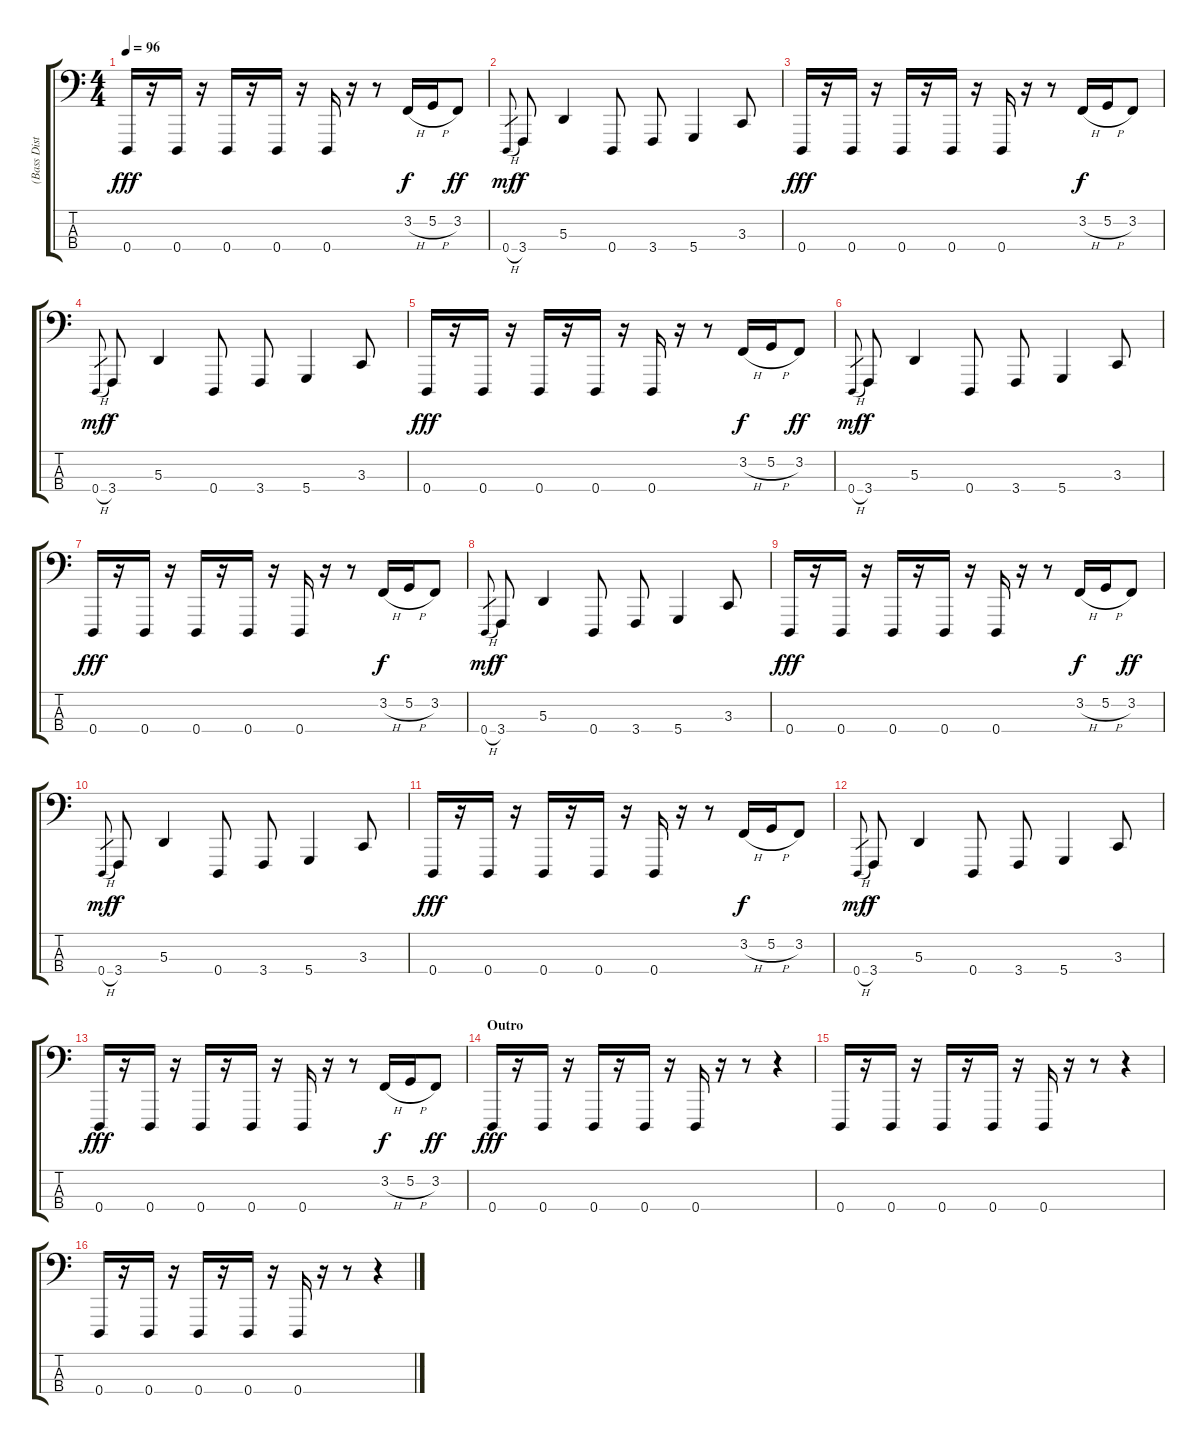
\track ("(Bass Distorsion)" "(Bass Dist") {instrument lead8bassandlead}
\staff {score tabs}
\tuning (G2 D2 A1 D1) {hide}
\ts (4 4)
\tempo 96
\clef f4
\ks c
0.4.16{dy fff} r.16 0.4.16 r.16 0.4.16 r.16 0.4.16 r.16 0.4.16 r.16 r.8 3.2{h}.16{dy f} 5.2{h}.16 3.2.8{dy ff} |
0.4{h}.8{gr dy mf} 3.4.8{dy f} 5.3.4 0.4.8 3.4.8 5.4.4 3.3.8 |
0.4.16{dy fff} r.16 0.4.16 r.16 0.4.16 r.16 0.4.16 r.16 0.4.16 r.16 r.8 3.2{h}.16{dy f} 5.2{h}.16 3.2.8 |
0.4{h}.8{gr dy mf} 3.4.8{dy f} 5.3.4 0.4.8 3.4.8 5.4.4 3.3.8 |
0.4.16{dy fff} r.16 0.4.16 r.16 0.4.16 r.16 0.4.16 r.16 0.4.16 r.16 r.8 3.2{h}.16{dy f} 5.2{h}.16 3.2.8{dy ff} |
0.4{h}.8{gr dy mf} 3.4.8{dy f} 5.3.4 0.4.8 3.4.8 5.4.4 3.3.8 |
0.4.16{dy fff} r.16 0.4.16 r.16 0.4.16 r.16 0.4.16 r.16 0.4.16 r.16 r.8 3.2{h}.16{dy f} 5.2{h}.16 3.2.8 |
0.4{h}.8{gr dy mf} 3.4.8{dy f} 5.3.4 0.4.8 3.4.8 5.4.4 3.3.8 |
0.4.16{dy fff} r.16 0.4.16 r.16 0.4.16 r.16 0.4.16 r.16 0.4.16 r.16 r.8 3.2{h}.16{dy f} 5.2{h}.16 3.2.8{dy ff} |
0.4{h}.8{gr dy mf} 3.4.8{dy f} 5.3.4 0.4.8 3.4.8 5.4.4 3.3.8 |
0.4.16{dy fff} r.16 0.4.16 r.16 0.4.16 r.16 0.4.16 r.16 0.4.16 r.16 r.8 3.2{h}.16{dy f} 5.2{h}.16 3.2.8 |
0.4{h}.8{gr dy mf} 3.4.8{dy f} 5.3.4 0.4.8 3.4.8 5.4.4 3.3.8 |
0.4.16{dy fff} r.16 0.4.16 r.16 0.4.16 r.16 0.4.16 r.16 0.4.16 r.16 r.8 3.2{h}.16{dy f} 5.2{h}.16 3.2.8{dy ff} |
\section ("" "Outro")
0.4.16{dy fff} r.16 0.4.16 r.16 0.4.16 r.16 0.4.16 r.16 0.4.16 r.16 r.8 r.4 |
0.4.16 r.16 0.4.16 r.16 0.4.16 r.16 0.4.16 r.16 0.4.16 r.16 r.8 r.4 |
0.4.16 r.16 0.4.16 r.16 0.4.16 r.16 0.4.16 r.16 0.4.16 r.16 r.8 r.4
